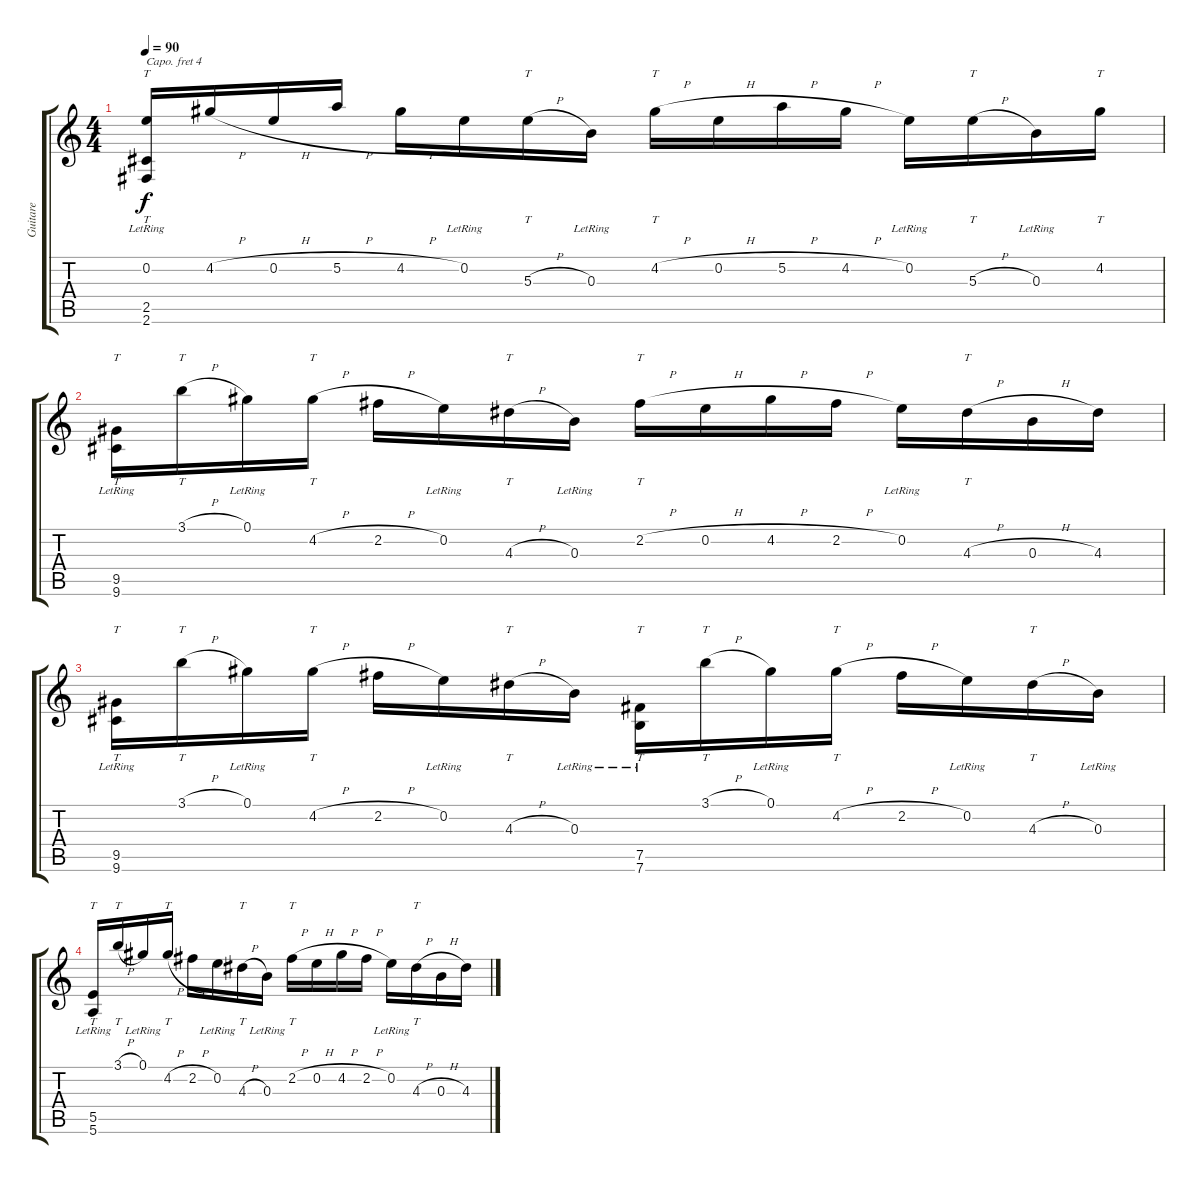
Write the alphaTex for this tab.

\track ("Guitare" "Guitare") {instrument acousticguitarsteel}
\staff {score tabs}
\capo 4
\tuning (E4 C4 G3 C3 G2 C2) {hide}
\ts (4 4)
\tempo 90
\clef g2
\ks c
(0.2 2.5{lr} 2.6{lr}).16{tt dy f} 4.2{h}.16 0.2{h}.16 5.2{h}.16 4.2{h}.16 0.2{lr}.16 5.3{h}.16{tt} 0.3{lr}.16 4.2{h}.16{tt} 0.2{h}.16 5.2{h}.16 4.2{h}.16 0.2{lr}.16 5.3{h}.16{tt} 0.3{lr}.16 4.2.16{tt} |
(9.5{lr} 9.6{lr}).16{tt} 3.1{h}.16{tt} 0.1{lr}.16 4.2{h}.16{tt} 2.2{h}.16 0.2{lr}.16 4.3{h}.16{tt} 0.3{lr}.16 2.2{h}.16{tt} 0.2{h}.16 4.2{h}.16 2.2{h}.16 0.2{lr}.16 4.3{h}.16{tt} 0.3{h}.16 4.3.16 |
(9.5{lr} 9.6{lr}).16{tt} 3.1{h}.16{tt} 0.1{lr}.16 4.2{h}.16{tt} 2.2{h}.16 0.2{lr}.16 4.3{h}.16{tt} 0.3{lr}.16 (7.5{lr} 7.6{lr}).16{tt} 3.1{h}.16{tt} 0.1{lr}.16 4.2{h}.16{tt} 2.2{h}.16 0.2{lr}.16 4.3{h}.16{tt} 0.3{lr}.16 |
(5.5{lr} 5.6{lr}).16{tt} 3.1{h}.16{tt} 0.1{lr}.16 4.2{h}.16{tt} 2.2{h}.16 0.2{lr}.16 4.3{h}.16{tt} 0.3{lr}.16 2.2{h}.16{tt} 0.2{h}.16 4.2{h}.16 2.2{h}.16 0.2{lr}.16 4.3{h}.16{tt} 0.3{h}.16 4.3.16
